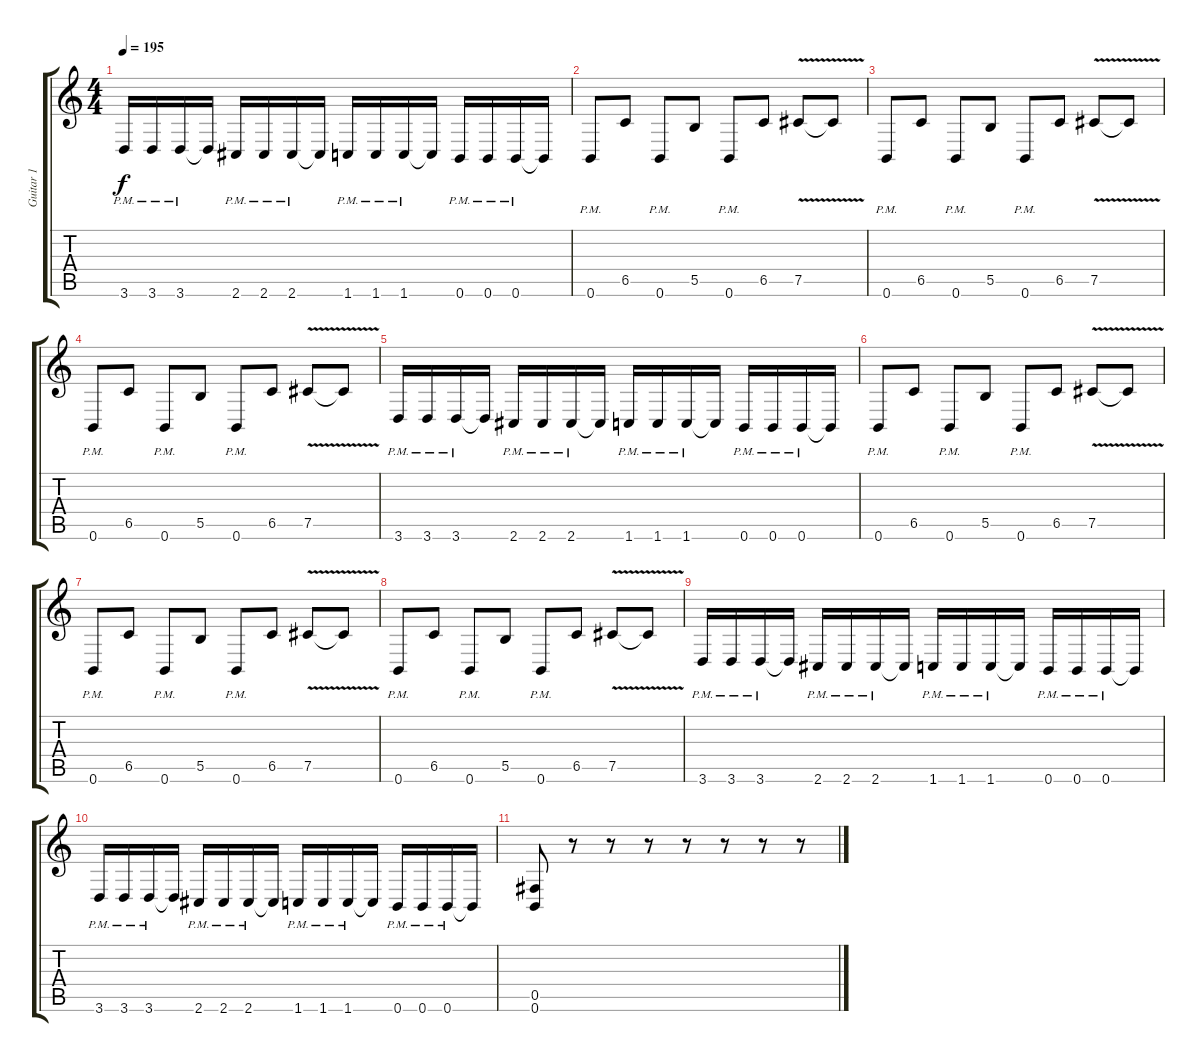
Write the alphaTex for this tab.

\track ("Guitar 1" "Guitar 1") {instrument distortionguitar}
\staff {score tabs}
\tuning (Db4 Ab3 E3 B2 Gb2 B1) {hide}
\ts (4 4)
\tempo 195
\clef g2
\ks c
3.6{pm}.16{dy f} 3.6{pm}.16 3.6{pm}.16 3.6{t}.16 2.6{pm}.16 2.6{pm}.16 2.6{pm}.16 2.6{t}.16 1.6{pm}.16 1.6{pm}.16 1.6{pm}.16 1.6{t}.16 0.6{pm}.16 0.6{pm}.16 0.6{pm}.16 0.6{t}.16 |
0.6{pm}.8 6.5.8 0.6{pm}.8 5.5.8 0.6{pm}.8 6.5.8 7.5{v}.8 7.5{t}.8 |
0.6{pm}.8 6.5.8 0.6{pm}.8 5.5.8 0.6{pm}.8 6.5.8 7.5{v}.8 7.5{t}.8 |
0.6{pm}.8 6.5.8 0.6{pm}.8 5.5.8 0.6{pm}.8 6.5.8 7.5{v}.8 7.5{t}.8 |
3.6{pm}.16 3.6{pm}.16 3.6{pm}.16 3.6{t}.16 2.6{pm}.16 2.6{pm}.16 2.6{pm}.16 2.6{t}.16 1.6{pm}.16 1.6{pm}.16 1.6{pm}.16 1.6{t}.16 0.6{pm}.16 0.6{pm}.16 0.6{pm}.16 0.6{t}.16 |
0.6{pm}.8 6.5.8 0.6{pm}.8 5.5.8 0.6{pm}.8 6.5.8 7.5{v}.8 7.5{t}.8 |
0.6{pm}.8 6.5.8 0.6{pm}.8 5.5.8 0.6{pm}.8 6.5.8 7.5{v}.8 7.5{t}.8 |
0.6{pm}.8 6.5.8 0.6{pm}.8 5.5.8 0.6{pm}.8 6.5.8 7.5{v}.8 7.5{t}.8 |
3.6{pm}.16 3.6{pm}.16 3.6{pm}.16 3.6{t}.16 2.6{pm}.16 2.6{pm}.16 2.6{pm}.16 2.6{t}.16 1.6{pm}.16 1.6{pm}.16 1.6{pm}.16 1.6{t}.16 0.6{pm}.16 0.6{pm}.16 0.6{pm}.16 0.6{t}.16 |
3.6{pm}.16 3.6{pm}.16 3.6{pm}.16 3.6{t}.16 2.6{pm}.16 2.6{pm}.16 2.6{pm}.16 2.6{t}.16 1.6{pm}.16 1.6{pm}.16 1.6{pm}.16 1.6{t}.16 0.6{pm}.16 0.6{pm}.16 0.6{pm}.16 0.6{t}.16 |
(0.5 0.6).8 r.8 r.8 r.8 r.8 r.8 r.8 r.8
